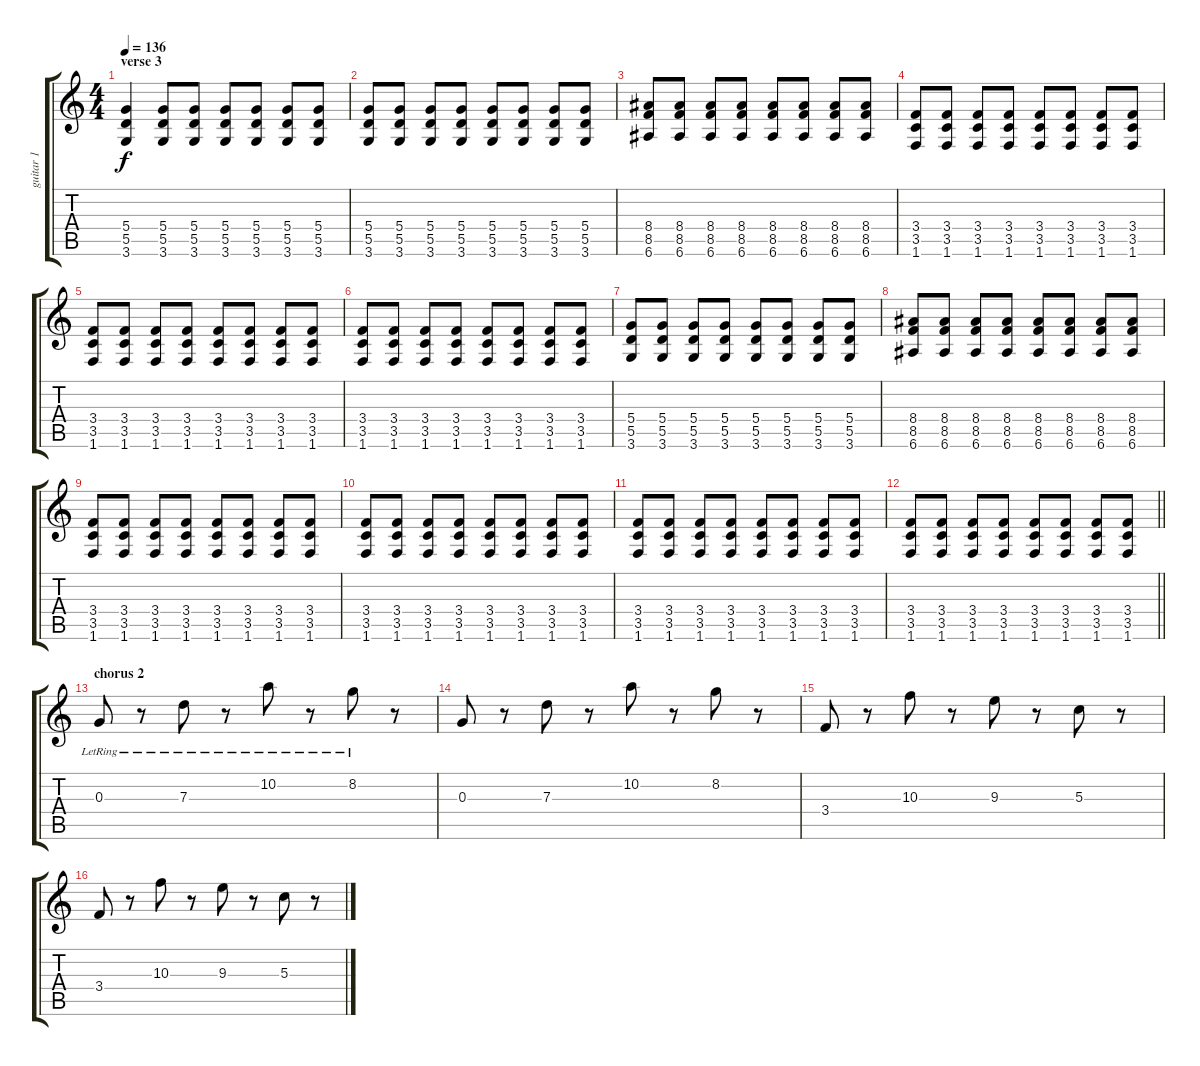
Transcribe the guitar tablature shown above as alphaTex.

\track ("guitar 1" "guitar 1") {instrument electricguitarclean}
\staff {score tabs}
\tuning (E4 B3 G3 D3 A2 E2) {hide}
\ts (4 4)
\section ("" "verse 3")
\tempo 136
\clef g2
\ks c
(5.4 5.5 3.6).4{dy f volume 11} (5.4 5.5 3.6).8 (5.4 5.5 3.6).8 (5.4 5.5 3.6).8 (5.4 5.5 3.6).8 (5.4 5.5 3.6).8 (5.4 5.5 3.6).8 |
(5.4 5.5 3.6).8 (5.4 5.5 3.6).8 (5.4 5.5 3.6).8 (5.4 5.5 3.6).8 (5.4 5.5 3.6).8 (5.4 5.5 3.6).8 (5.4 5.5 3.6).8 (5.4 5.5 3.6).8 |
(8.4 8.5 6.6).8 (8.4 8.5 6.6).8 (8.4 8.5 6.6).8 (8.4 8.5 6.6).8 (8.4 8.5 6.6).8 (8.4 8.5 6.6).8 (8.4 8.5 6.6).8 (8.4 8.5 6.6).8 |
(3.4 3.5 1.6).8 (3.4 3.5 1.6).8 (3.4 3.5 1.6).8 (3.4 3.5 1.6).8 (3.4 3.5 1.6).8 (3.4 3.5 1.6).8 (3.4 3.5 1.6).8 (3.4 3.5 1.6).8 |
(3.4 3.5 1.6).8 (3.4 3.5 1.6).8 (3.4 3.5 1.6).8 (3.4 3.5 1.6).8 (3.4 3.5 1.6).8 (3.4 3.5 1.6).8 (3.4 3.5 1.6).8 (3.4 3.5 1.6).8 |
(3.4 3.5 1.6).8 (3.4 3.5 1.6).8 (3.4 3.5 1.6).8 (3.4 3.5 1.6).8 (3.4 3.5 1.6).8 (3.4 3.5 1.6).8 (3.4 3.5 1.6).8 (3.4 3.5 1.6).8 |
(5.4 5.5 3.6).8 (5.4 5.5 3.6).8 (5.4 5.5 3.6).8 (5.4 5.5 3.6).8 (5.4 5.5 3.6).8 (5.4 5.5 3.6).8 (5.4 5.5 3.6).8 (5.4 5.5 3.6).8 |
(8.4 8.5 6.6).8 (8.4 8.5 6.6).8 (8.4 8.5 6.6).8 (8.4 8.5 6.6).8 (8.4 8.5 6.6).8 (8.4 8.5 6.6).8 (8.4 8.5 6.6).8 (8.4 8.5 6.6).8 |
(3.4 3.5 1.6).8 (3.4 3.5 1.6).8 (3.4 3.5 1.6).8 (3.4 3.5 1.6).8 (3.4 3.5 1.6).8 (3.4 3.5 1.6).8 (3.4 3.5 1.6).8 (3.4 3.5 1.6).8 |
(3.4 3.5 1.6).8 (3.4 3.5 1.6).8 (3.4 3.5 1.6).8 (3.4 3.5 1.6).8 (3.4 3.5 1.6).8 (3.4 3.5 1.6).8 (3.4 3.5 1.6).8 (3.4 3.5 1.6).8 |
(3.4 3.5 1.6).8 (3.4 3.5 1.6).8 (3.4 3.5 1.6).8 (3.4 3.5 1.6).8 (3.4 3.5 1.6).8 (3.4 3.5 1.6).8 (3.4 3.5 1.6).8 (3.4 3.5 1.6).8 |
\barLineRight lightlight
(3.4 3.5 1.6).8 (3.4 3.5 1.6).8 (3.4 3.5 1.6).8 (3.4 3.5 1.6).8 (3.4 3.5 1.6).8 (3.4 3.5 1.6).8 (3.4 3.5 1.6).8 (3.4 3.5 1.6).8 |
\section ("" "chorus 2")
0.3{lr}.8{volume 15} r.8 7.3{lr}.8 r.8 10.2{lr}.8 r.8 8.2{lr}.8 r.8 |
0.3.8 r.8 7.3.8 r.8 10.2.8 r.8 8.2.8 r.8 |
3.4.8 r.8 10.3.8 r.8 9.3.8 r.8 5.3.8 r.8 |
3.4.8 r.8 10.3.8 r.8 9.3.8 r.8 5.3.8 r.8
